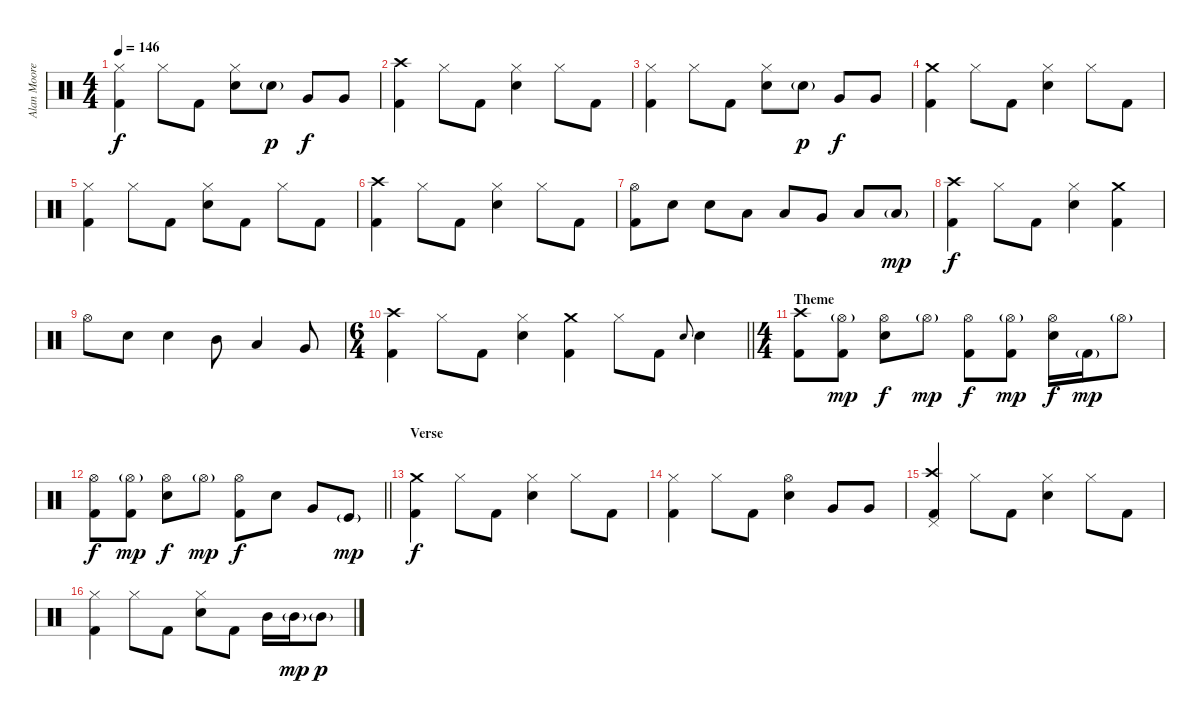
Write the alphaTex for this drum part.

\track ("Alan Moore" "Alan Moore") {instrument percussion}
\staff {score}
\articulation defaults
\ts (4 4)
\tempo 146
\clef neutral
\ks c
("Hi-Hat (closed)" "Kick (hit) 2").4{dy f} "Hi-Hat (closed)".8 "Kick (hit) 2".8 ("Hi-Hat (closed)" "Electric Snare (hit)").8 "Electric Snare (hit)"{g}.8{dy p} "Very Low Tom (hit)".8{dy f} "Very Low Tom (hit)".8 |
("Crash high (hit)" "Kick (hit) 2").4 "Hi-Hat (closed)".8 "Kick (hit) 2".8 ("Hi-Hat (closed)" "Electric Snare (hit)").4 "Hi-Hat (closed)".8 "Kick (hit) 2".8 |
("Hi-Hat (closed)" "Kick (hit) 2").4 "Hi-Hat (closed)".8 "Kick (hit) 2".8 ("Hi-Hat (closed)" "Electric Snare (hit)").8 "Electric Snare (hit)"{g}.8{dy p} "Very Low Tom (hit)".8{dy f} "Very Low Tom (hit)".8 |
("Crash medium (hit)" "Kick (hit) 2").4 "Hi-Hat (closed)".8 "Kick (hit) 2".8 ("Hi-Hat (closed)" "Electric Snare (hit)").4 "Hi-Hat (closed)".8 "Kick (hit) 2".8 |
("Hi-Hat (closed)" "Kick (hit) 2").4 "Hi-Hat (closed)".8 "Kick (hit) 2".8 ("Hi-Hat (closed)" "Electric Snare (hit)").8 "Kick (hit) 2".8 "Hi-Hat (closed)".8 "Kick (hit) 2".8 |
("Crash high (hit)" "Kick (hit) 2").4 "Hi-Hat (closed)".8 "Kick (hit) 2".8 ("Hi-Hat (closed)" "Electric Snare (hit)").4 "Hi-Hat (closed)".8 "Kick (hit) 2".8 |
("Hi-Hat (open)" "Kick (hit) 2").8 "Electric Snare (hit)".8 "Electric Snare (hit)".8 "Low Tom (hit)".8 "Low Tom (hit)".8 "Very Low Tom (hit)".8 "Low Floor Tom (hit)".8 "Low Floor Tom (hit)"{g}.8{dy mp} |
("Crash high (hit)" "Kick (hit) 2").4{dy f} "Hi-Hat (closed)".8 "Kick (hit) 2".8 ("Hi-Hat (closed)" "Electric Snare (hit)").4 ("Crash medium (hit)" "Kick (hit) 2").4 |
"Hi-Hat (open)".8 "Electric Snare (hit)".8 "Electric Snare (hit)".4 "Mid Tom (hit)".8 "Low Tom (hit)".4 "Very Low Tom (hit)".8 |
\ts (6 4)
\barLineRight lightlight
("Crash high (hit)" "Kick (hit) 2").4 "Hi-Hat (closed)".8 "Kick (hit) 2".8 ("Hi-Hat (closed)" "Electric Snare (hit)").4 ("Crash medium (hit)" "Kick (hit) 2").4 "Hi-Hat (closed)".8 "Kick (hit) 2".8 "Electric Snare (hit)".8{gr onbeat} "Electric Snare (hit)".4 |
\ts (4 4)
\section ("" "Theme")
("Crash high (hit)" "Kick (hit) 2").8 ("Hi-Hat (open)"{g} "Kick (hit) 2").8{dy mp} ("Hi-Hat (open)" "Electric Snare (hit)").8{dy f} "Hi-Hat (open)"{g}.8{dy mp} ("Hi-Hat (open)" "Kick (hit) 2").8{dy f} ("Hi-Hat (open)"{g} "Kick (hit) 2").8{dy mp} ("Hi-Hat (open)" "Electric Snare (hit)").16{dy f} "Kick (hit) 2"{g}.16{dy mp} "Hi-Hat (open)"{g}.8 |
\barLineRight lightlight
("Hi-Hat (open)" "Kick (hit) 2").8{dy f} ("Hi-Hat (open)"{g} "Kick (hit) 2").8{dy mp} ("Hi-Hat (open)" "Electric Snare (hit)").8{dy f} "Hi-Hat (open)"{g}.8{dy mp} ("Hi-Hat (open)" "Kick (hit) 2").8{dy f} "Electric Snare (hit)".8 "Very Low Tom (hit)".8 "Kick (hit)"{g}.8{dy mp} |
\section ("" "Verse")
("Crash medium (hit)" "Kick (hit) 2").4{dy f} "Hi-Hat (closed)".8 "Kick (hit) 2".8 ("Hi-Hat (closed)" "Electric Snare (hit)").4 "Hi-Hat (closed)".8 "Kick (hit) 2".8 |
("Hi-Hat (closed)" "Kick (hit) 2").4 "Hi-Hat (closed)".8 "Kick (hit) 2".8 ("Hi-Hat (open)" "Electric Snare (hit)").4 "Very Low Tom (hit)".8 "Very Low Tom (hit)".8 |
("Crash high (hit)" "Pedal Hi-Hat (hit)" "Kick (hit) 2").4 "Hi-Hat (closed)".8 "Kick (hit) 2".8 ("Hi-Hat (closed)" "Electric Snare (hit)").4 "Hi-Hat (closed)".8 "Kick (hit) 2".8 |
("Hi-Hat (closed)" "Kick (hit) 2").4 "Hi-Hat (closed)".8 "Kick (hit) 2".8 ("Hi-Hat (closed)" "Electric Snare (hit)").8 "Kick (hit) 2".8 "Mid Tom (hit)".16 "Mid Tom (hit)"{g}.16{dy mp} "Mid Tom (hit)"{g}.8{dy p}
